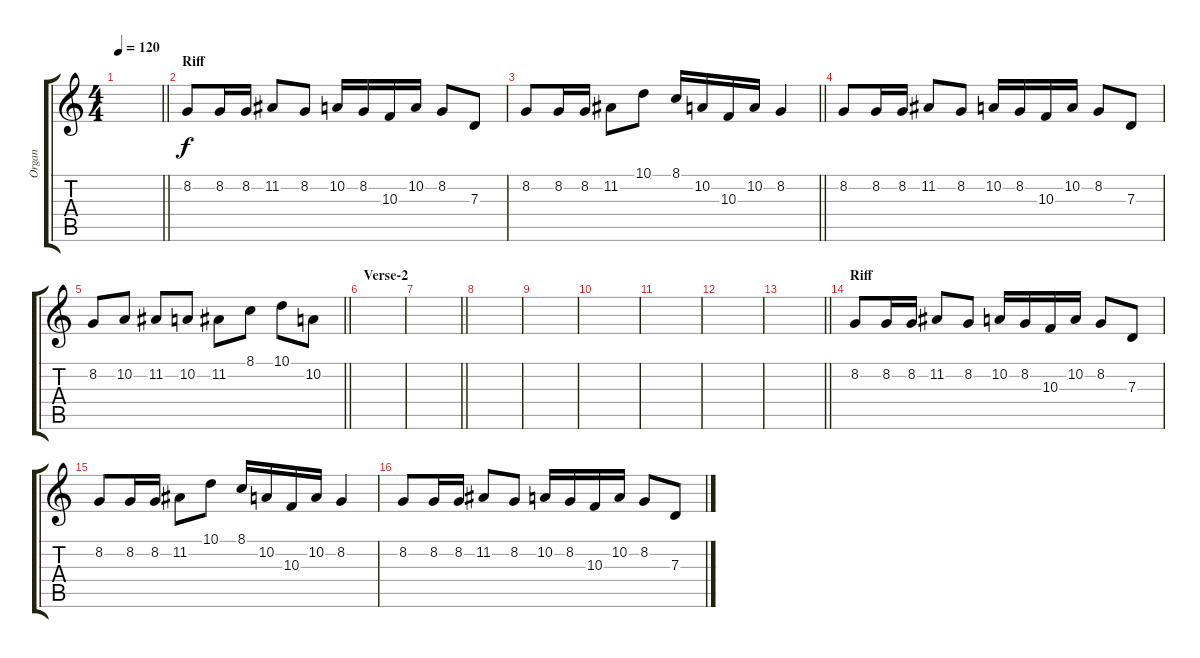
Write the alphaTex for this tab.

\track ("Organ" "Organ") {instrument harmonica}
\staff {score tabs}
\tuning (E4 B3 G3 D3 A2 E2) {hide}
\ts (4 4)
\tempo 120
\clef g2
\barLineRight lightlight
\ks c
|
\section ("" "Riff")
8.2.8 8.2.16 8.2.16 11.2.8 8.2.8 10.2.16 8.2.16 10.3.16 10.2.16 8.2.8 7.3.8 |
\barLineRight lightlight
8.2.8 8.2.16 8.2.16 11.2.8 10.1.8 8.1.16 10.2.16 10.3.16 10.2.16 8.2.4 |
8.2.8 8.2.16 8.2.16 11.2.8 8.2.8 10.2.16 8.2.16 10.3.16 10.2.16 8.2.8 7.3.8 |
\barLineRight lightlight
8.2.8 10.2.8 11.2.8 10.2.8 11.2.8 8.1.8 10.1.8 10.2.8 |
\section ("" "Verse-2")
|
\barLineRight lightlight
|
|
|
|
|
|
\barLineRight lightlight
|
\section ("" "Riff")
8.2.8 8.2.16 8.2.16 11.2.8 8.2.8 10.2.16 8.2.16 10.3.16 10.2.16 8.2.8 7.3.8 |
8.2.8 8.2.16 8.2.16 11.2.8 10.1.8 8.1.16 10.2.16 10.3.16 10.2.16 8.2.4 |
8.2.8 8.2.16 8.2.16 11.2.8 8.2.8 10.2.16 8.2.16 10.3.16 10.2.16 8.2.8 7.3.8
